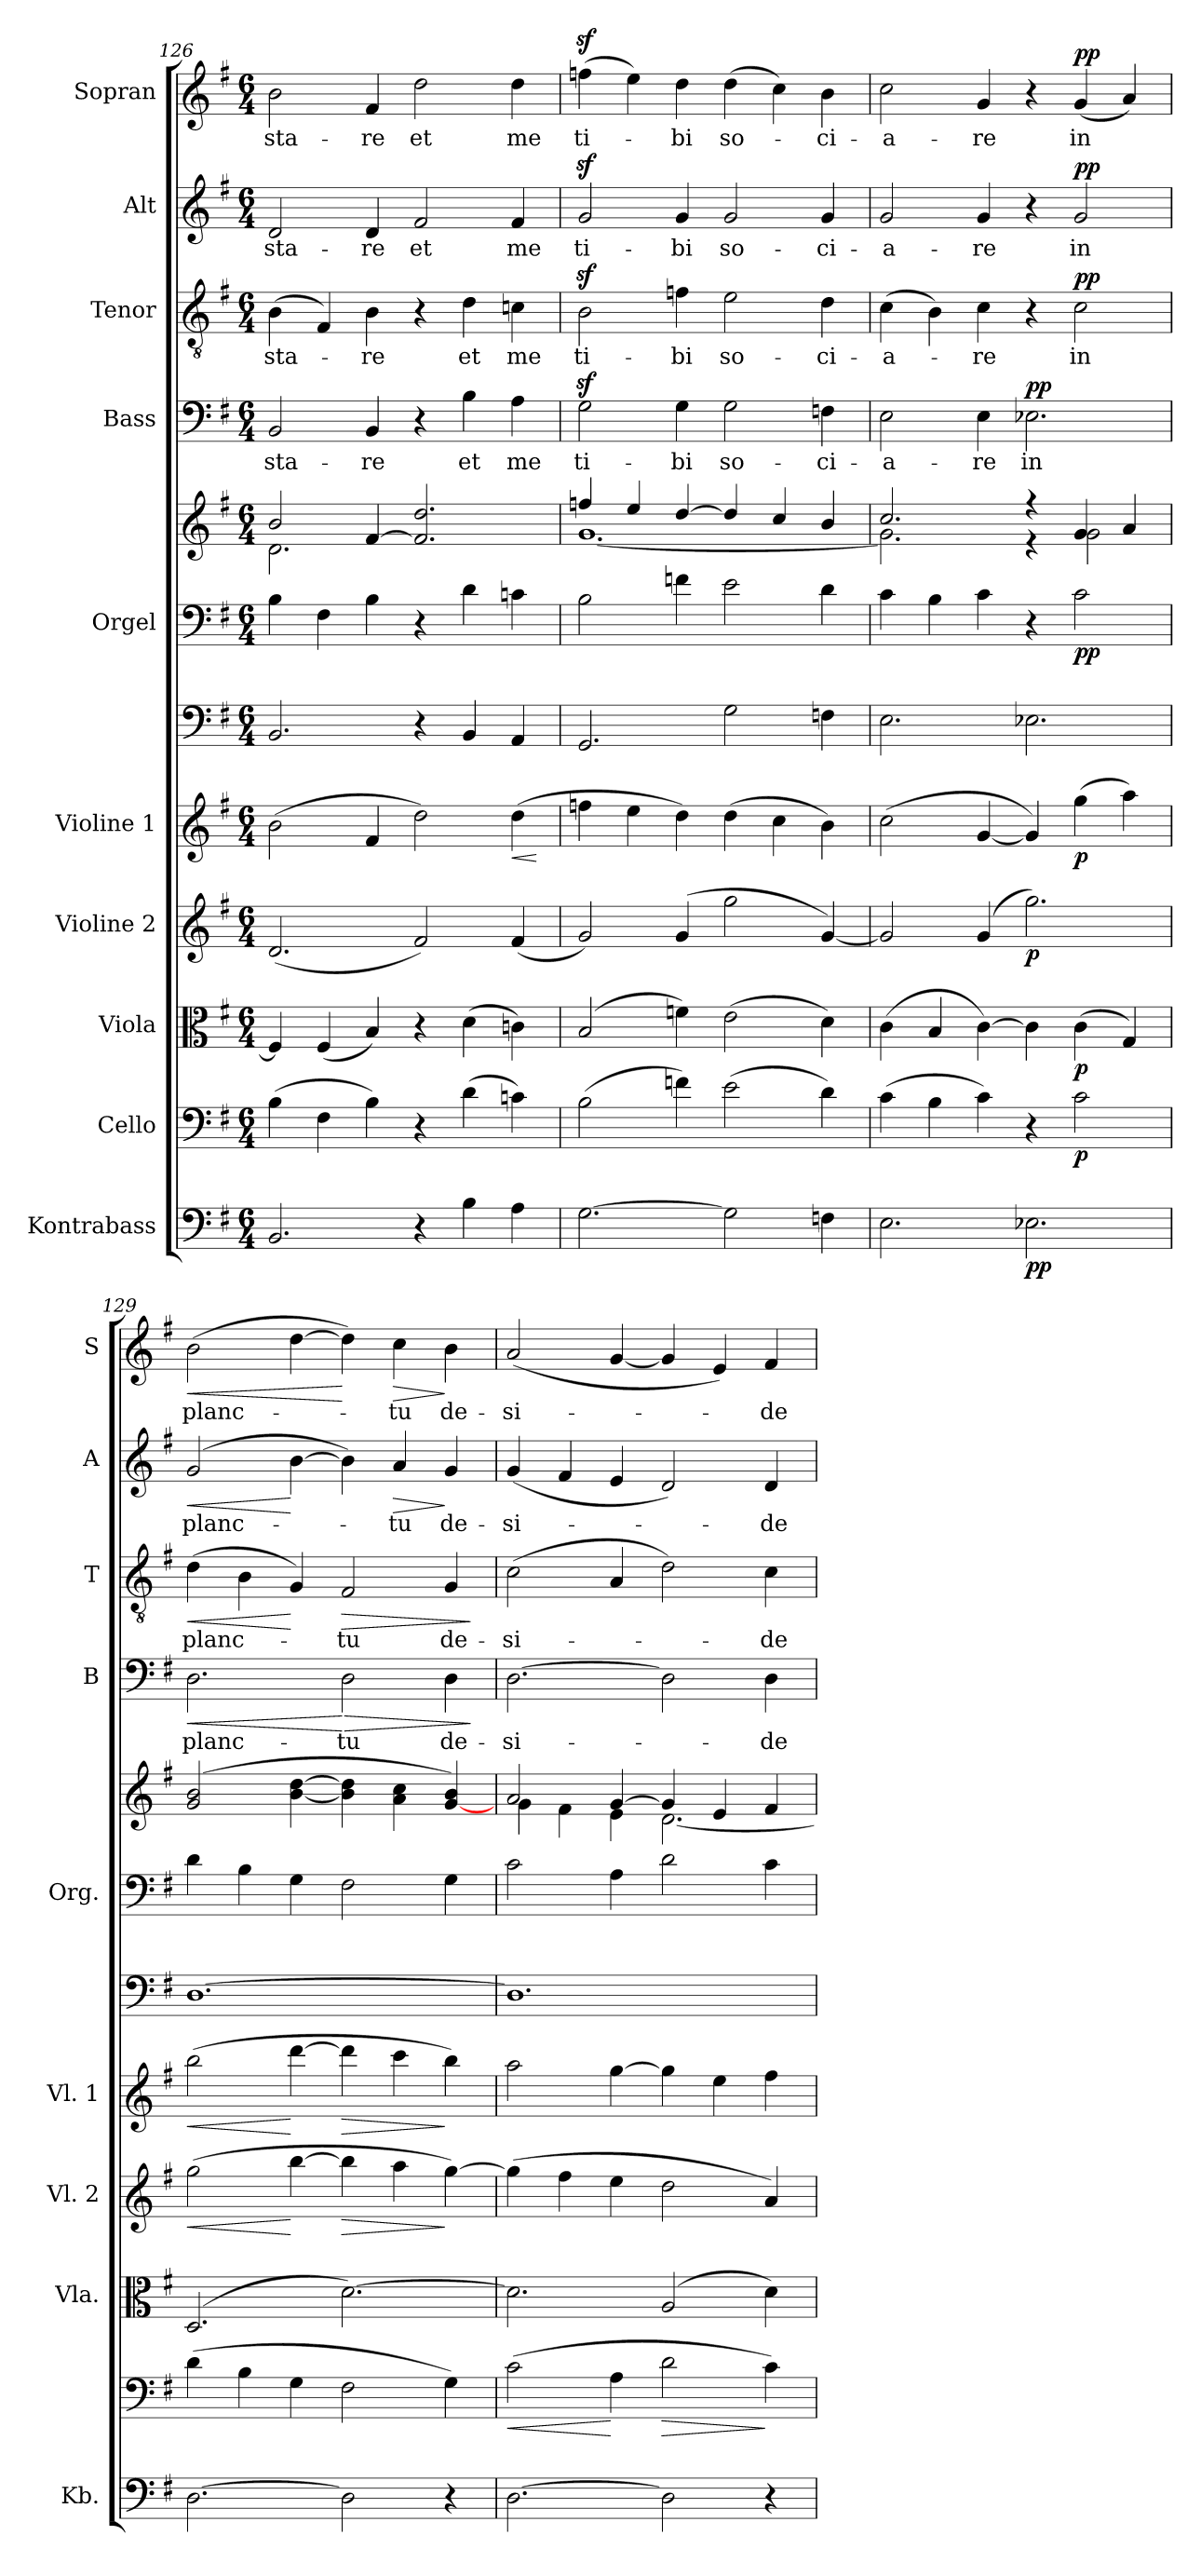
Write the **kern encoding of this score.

**kern	**dynam	**kern	**dynam	**kern	**dynam	**kern	**dynam	**kern	**dynam	**kern	**kern	**kern	**dynam	**kern	**text	**dynam	**kern	**text	**dynam	**kern	**text	**dynam	**kern	**text	**dynam
*part11	*part11	*part10	*part10	*part9	*part9	*part8	*part8	*part7	*part7	*part6	*part5	*part5	*part5	*part4	*part4	*part4	*part3	*part3	*part3	*part2	*part2	*part2	*part1	*part1	*part1
*staff12	*staff12	*staff11	*staff11	*staff10	*staff10	*staff9	*staff9	*staff8	*staff8	*staff7	*staff6	*staff5	*staff5/6	*staff4	*staff4	*staff4	*staff3	*staff3	*staff3	*staff2	*staff2	*staff2	*staff1	*staff1	*staff1
*I"Kontrabass	*	*I"Cello	*	*I"Viola	*	*I"Violine 2	*	*I"Violine 1	*	*	*I"Orgel	*	*	*I"Bass	*	*	*I"Tenor	*	*	*I"Alt	*	*	*I"Sopran	*	*
*I'Kb.	*	*	*	*I'Vla.	*	*I'Vl. 2	*	*I'Vl. 1	*	*	*I'Org.	*	*	*I'B	*	*	*I'T	*	*	*I'A	*	*	*I'S	*	*
!!LO:PB:g=z
*clefF4	*	*clefF4	*	*clefC3	*	*clefG2	*	*clefG2	*	*clefF4	*clefF4	*clefG2	*	*clefF4	*	*	*clefGv2	*	*	*clefG2	*	*	*clefG2	*	*
*ITrd7c12	*	*	*	*	*	*	*	*	*	*	*	*	*	*	*	*	*	*	*	*	*	*	*	*	*
*k[f#]	*	*k[f#]	*	*k[f#]	*	*k[f#]	*	*k[f#]	*	*k[f#]	*k[f#]	*k[f#]	*	*k[f#]	*	*	*k[f#]	*	*	*k[f#]	*	*	*k[f#]	*	*
*G:	*	*G:	*	*G:	*	*G:	*	*G:	*	*G:	*G:	*G:	*	*G:	*	*	*G:	*	*	*G:	*	*	*G:	*	*
*M6/4	*	*M6/4	*	*M6/4	*	*M6/4	*	*M6/4	*	*M6/4	*M6/4	*M6/4	*	*M6/4	*	*	*M6/4	*	*	*M6/4	*	*	*M6/4	*	*
=126	=126	=126	=126	=126	=126	=126	=126	=126	=126	=126	=126	=126	=126	=126	=126	=126	=126	=126	=126	=126	=126	=126	=126	=126	=126
*	*	*	*	*	*	*	*	*	*	*	*	*^	*	*	*	*	*	*	*	*	*	*	*	*	*
!	!	!	!	!	!	!	!	!	!	!	!	!	!	!	!	!LO:LY:b	!	!	!LO:LY:b	!	!	!LO:LY:b	!	!	!LO:LY:b	!
2.BBB/	.	(>4B\	.	4F#/]	.	(<2.d/	.	(>2b\	.	2.BB/	4B\	2b/	2.d\	.	2BB/	sta-	.	(>4B\	sta-	.	2d/	sta-	.	2b\	sta-	.
.	.	4F#\	.	(<4F#/	.	.	.	.	.	.	4F#\	.	.	.	.	.	.	4F#/)	.	.	.	.	.	.	.	.
!	!	!	!	!	!	!	!	!	!	!	!	!	!	!	!	!LO:LY:b	!	!	!LO:LY:b	!	!	!LO:LY:b	!	!	!LO:LY:b	!
.	.	4B\)	.	4B/)	.	.	.	4f#/	.	.	4B\	[>4f#/	.	.	4BB/	-re	.	4B\	-re	.	4d/	-re	.	4f#/	-re	.
!	!	!	!	!	!	!	!	!	!	!	!	!	!	!	!	!	!	!	!	!	!	!LO:LY:b	!	!	!LO:LY:b	!
4r	.	4r	.	4r	.	2f#/)	.	2dd\)	.	4r	4r	2.f#/] 2.dd/	2.ryy	.	4r	.	.	4r	.	.	2f#/	et	.	2dd\	et	.
!	!	!	!	!	!	!	!	!	!	!	!	!	!	!	!	!LO:LY:b	!	!	!LO:LY:b	!	!	!	!	!	!	!
4BB\	.	(>4d\	.	(>4d\	.	.	.	.	.	4BB/	4d\	.	.	.	4B\	et	.	4d\	et	.	.	.	.	.	.	.
!	!	!	!	!	!	!	!	!	!LO:HP:b	!	!	!	!	!	!	!LO:LY:b	!	!	!LO:LY:b	!	!	!LO:LY:b	!	!	!LO:LY:b	!
4AA\	.	4cn\)	.	4cn\)	.	(<4f#/	.	(>4dd\	<	4AA/	4cn\	.	.	.	4A\	me	.	4cn\	me	.	4f#/	me	.	4dd\	me	.
*	*	*	*	*	*	*	*	*	*	*	*	*v	*v	*	*	*	*	*	*	*	*	*	*	*	*	*
.	.	.	.	.	.	.	.	.	[	.	.	.	.	.	.	.	.	.	.	.	.	.	.	.	.
=127	=127	=127	=127	=127	=127	=127	=127	=127	=127	=127	=127	=127	=127	=127	=127	=127	=127	=127	=127	=127	=127	=127	=127	=127	=127
*	*	*	*	*	*	*	*	*	*	*	*	*^	*	*	*	*	*	*	*	*	*	*	*	*	*
!	!	!	!	!	!	!	!	!	!	!	!	!	!	!	!	!LO:LY:b	!	!	!LO:LY:b	!	!	!LO:LY:b	!	!	!LO:LY:b	!
[2.GG\	.	(>2B\	.	(2B/	.	2g/)	.	4ffn\	.	2.GG/	2B\	4ffn/	[<1.g	.	2Gz>\	ti-	.	2Bz>\	ti-	.	2gz>/	ti-	.	(>4ffnz>\	ti-	.
.	.	.	.	.	.	.	.	4ee\	.	.	.	4ee/	.	.	.	.	.	.	.	.	.	.	.	4ee\)	.	.
!	!	!	!	!	!	!	!	!	!	!	!	!	!	!	!	!LO:LY:b	!	!	!LO:LY:b	!	!	!LO:LY:b	!	!	!LO:LY:b	!
.	.	4fn\)	.	4fn\)	.	(4g/	.	4dd\)	.	.	4fn\	[>4dd/	.	.	4G\	-bi	.	4fn\	-bi	.	4g/	-bi	.	4dd\	-bi	.
!	!	!	!	!	!	!	!	!	!	!	!	!	!	!	!	!LO:LY:b	!	!	!LO:LY:b	!	!	!LO:LY:b	!	!	!LO:LY:b	!
2GG\]	.	(>2e\	.	(>2e\	.	2gg\	.	(>4dd\	.	2G\	2e\	4dd/]	.	.	2G\	so-	.	2e\	so-	.	2g/	so-	.	(>4dd\	so-	.
.	.	.	.	.	.	.	.	4cc\	.	.	.	4cc/	.	.	.	.	.	.	.	.	.	.	.	4cc\)	.	.
!	!	!	!	!	!	!	!	!	!	!	!	!	!	!	!	!LO:LY:b	!	!	!LO:LY:b	!	!	!LO:LY:b	!	!	!LO:LY:b	!
4FFn\	.	4d\)	.	4d\)	.	[4g/)	.	4b\)	.	4Fn\	4d\	4b/	.	.	4Fn\	-ci-	.	4d\	-ci-	.	4g/	-ci-	.	4b\	-ci-	.
=128	=128	=128	=128	=128	=128	=128	=128	=128	=128	=128	=128	=128	=128	=128	=128	=128	=128	=128	=128	=128	=128	=128	=128	=128	=128	=128
!	!	!	!	!	!	!	!	!	!	!	!	!	!	!	!	!LO:LY:b	!	!	!LO:LY:b	!	!	!LO:LY:b	!	!	!LO:LY:b	!
2.EE\	.	(>4c\	.	(<4c\	.	2g/]	.	(>2cc\	.	2.E\	4c\	2.cc/	2.g\]	.	2E\	-a-	.	(>4c\	-a-	.	2g/	-a-	.	2cc\	-a-	.
.	.	4B\	.	4B/	.	.	.	.	.	.	4B\	.	.	.	.	.	.	4B\)	.	.	.	.	.	.	.	.
!	!	!	!	!	!	!	!	!	!	!	!	!	!	!	!	!LO:LY:b	!	!	!LO:LY:b	!	!	!LO:LY:b	!	!	!LO:LY:b	!
.	.	4c\)	.	[4c\)	.	(4g/	.	[4g/	.	.	4c\	.	.	.	4E\	-re	.	4c\	-re	.	4g/	-re	.	4g/	-re	.
!	!LO:DY:b	!	!	!	!	!	!LO:DY:b	!	!	!	!	!	!	!	!	!LO:LY:b	!LO:DY:a	!	!	!	!	!	!	!	!	!
2.EE-X\	pp	4r	.	4c\]	.	2.gg\)	p	4g/])	.	2.E-X\	4r	4r	4r	.	2.E-X\	in	pp	4r	.	.	4r	.	.	4r	.	.
!	!	!	!LO:DY:b	!	!LO:DY:b	!	!	!	!LO:DY:b	!	!	!	!	!LO:DY:b=2	!	!	!	!	!LO:LY:b	!	!	!LO:LY:b	!	!	!LO:LY:b	!
!	!	!	!	!	!	!	!	!	!	!	!	!	!	!LO:DY:n=1:b	!	!	!	!	!	!LO:DY:a	!	!	!LO:DY:a	!	!	!LO:DY:a
.	.	2c\	p	(>4c\	p	.	.	(>4gg\	p	.	2c\	4g/	2g\	p p	.	.	.	2c\	in	pp	2g/	in	pp	(<4g/	in	pp
.	.	.	.	4G/)	.	.	.	4aa\)	.	.	.	4a/	.	.	.	.	.	.	.	.	.	.	.	4a/)	.	.
*	*	*	*	*	*	*	*	*	*	*	*	*v	*v	*	*	*	*	*	*	*	*	*	*	*	*	*
=129	=129	=129	=129	=129	=129	=129	=129	=129	=129	=129	=129	=129	=129	=129	=129	=129	=129	=129	=129	=129	=129	=129	=129	=129	=129
!	!	!	!	!	!	!	!LO:HP:b	!	!LO:HP:b	!	!	!	!	!	!LO:LY:b	!LO:HP:b	!	!LO:LY:b	!LO:HP:b	!	!LO:LY:b	!LO:HP:b	!	!LO:LY:b	!LO:HP:b
[2.DD\	.	(>4d\	.	(2.D/	.	(>2gg\	<	(>2bb\	<	[1.D	4d\	(2g/ 2b/	.	2.D\	planc-	<	(>4d\	planc-	<	(2g/	planc-	<	(>2b\	planc-	<
.	.	4B\	.	.	.	.	.	.	.	.	4B\	.	.	.	.	.	4B\	.	.	.	.	.	.	.	.
.	.	4G\	.	.	.	[4bb\	[	[4ddd\	[	.	4G\	[4b\ [4dd\	.	.	.	.	4G/)	.	[	[4b\	.	[	[4dd\	.	.
!	!	!	!	!	!	!	!LO:HP:b	!	!LO:HP:b	!	!	!	!	!	!LO:LY:b	!LO:HP:n=1:b	!	!LO:LY:b	!LO:HP:b	!	!	!	!	!	!
2DD\]	.	2F#\	.	[2.d\)	.	4bb\]	>	4ddd\]	>	.	2F#\	4b\] 4dd\]	.	2D\	-tu	[ >	2F#/	-tu	>	4b\])	.	.	4dd\])	.	[
!	!	!	!	!	!	!	!	!	!	!	!	!	!	!	!	!	!	!	!	!	!LO:LY:b	!LO:HP:b	!	!LO:LY:b	!LO:HP:b
.	.	.	.	.	.	4aa\	.	4ccc\	.	.	.	4a\ 4cc\	.	.	.	.	.	.	.	4a/	-tu	>	4cc\	-tu	>
!	!	!	!	!	!	!	!	!	!	!	!	!	!	!	!LO:LY:b	!	!	!LO:LY:b	!	!	!LO:LY:b	!	!	!LO:LY:b	!
4r	.	4G\)	.	.	.	[4gg\)	]	4bb\)	]	.	4G\	[4g/ 4b/)	.	4D\	de-	.	4G/	de-	.	4g/	de-	]	4b\	de-	]
.	.	.	.	.	.	.	.	.	.	.	.	.	.	.	.	]	.	.	]	.	.	.	.	.	.
!!LO:PB:g=z
=130	=130	=130	=130	=130	=130	=130	=130	=130	=130	=130	=130	=130	=130	=130	=130	=130	=130	=130	=130	=130	=130	=130	=130	=130	=130
!	!	!	!LO:HP:b	!	!	!	!	!	!	!	!	!	!	!	!LO:LY:b	!	!	!LO:LY:b	!	!	!LO:LY:b	!	!	!LO:LY:b	!
*	*	*	*	*	*	*	*	*	*	*	*	*^	*	*	*	*	*	*	*	*	*	*	*	*	*
[2.DD\	.	(>2c\	<	2.d\]	.	(>4gg\]	.	2aa\	.	1.D]	2c\	2a/	4g\	.	[2.D\	-si-	.	(>2c\	-si-	.	(<4g/	-si-	.	(<2a/	-si-	.
.	.	.	.	.	.	4ff#\	.	.	.	.	.	.	4f#\	.	.	.	.	.	.	.	4f#/	.	.	.	.	.
.	.	4A\	[	.	.	4ee\	.	[4gg\	.	.	4A\	[>4g/	4e\	.	.	.	.	4A/	.	.	4e/	.	.	[4g/	.	.
!	!	!	!LO:HP:b	!	!	!	!	!	!	!	!	!	!	!	!	!	!	!	!	!	!	!	!	!	!	!
2DD\]	.	2d\	>	(2A/	.	2dd\	.	4gg\]	.	.	2d\	4g/]	[<2.d\	.	2D\]	.	.	2d\)	.	.	2d/)	.	.	4g/]	.	.
.	.	.	.	.	.	.	.	4ee\	.	.	.	4e/	.	.	.	.	.	.	.	.	.	.	.	4e/)	.	.
!	!	!	!	!	!	!	!	!	!	!	!	!	!	!	!	!LO:LY:b	!	!	!LO:LY:b	!	!	!LO:LY:b	!	!	!LO:LY:b	!
4r	.	4c\)	]	4d\)	.	4a/)	.	4ff#\	.	.	4c\	4f#/	.	.	4D\	-de-	.	4c\	-de-	.	4d/	-de-	.	4f#/	-de-	.
*	*	*	*	*	*	*	*	*	*	*	*	*v	*v	*	*	*	*	*	*	*	*	*	*	*	*	*
=	=	=	=	=	=	=	=	=	=	=	=	=	=	=	=	=	=	=	=	=	=	=	=	=	=
*-	*-	*-	*-	*-	*-	*-	*-	*-	*-	*-	*-	*-	*-	*-	*-	*-	*-	*-	*-	*-	*-	*-	*-	*-	*-
